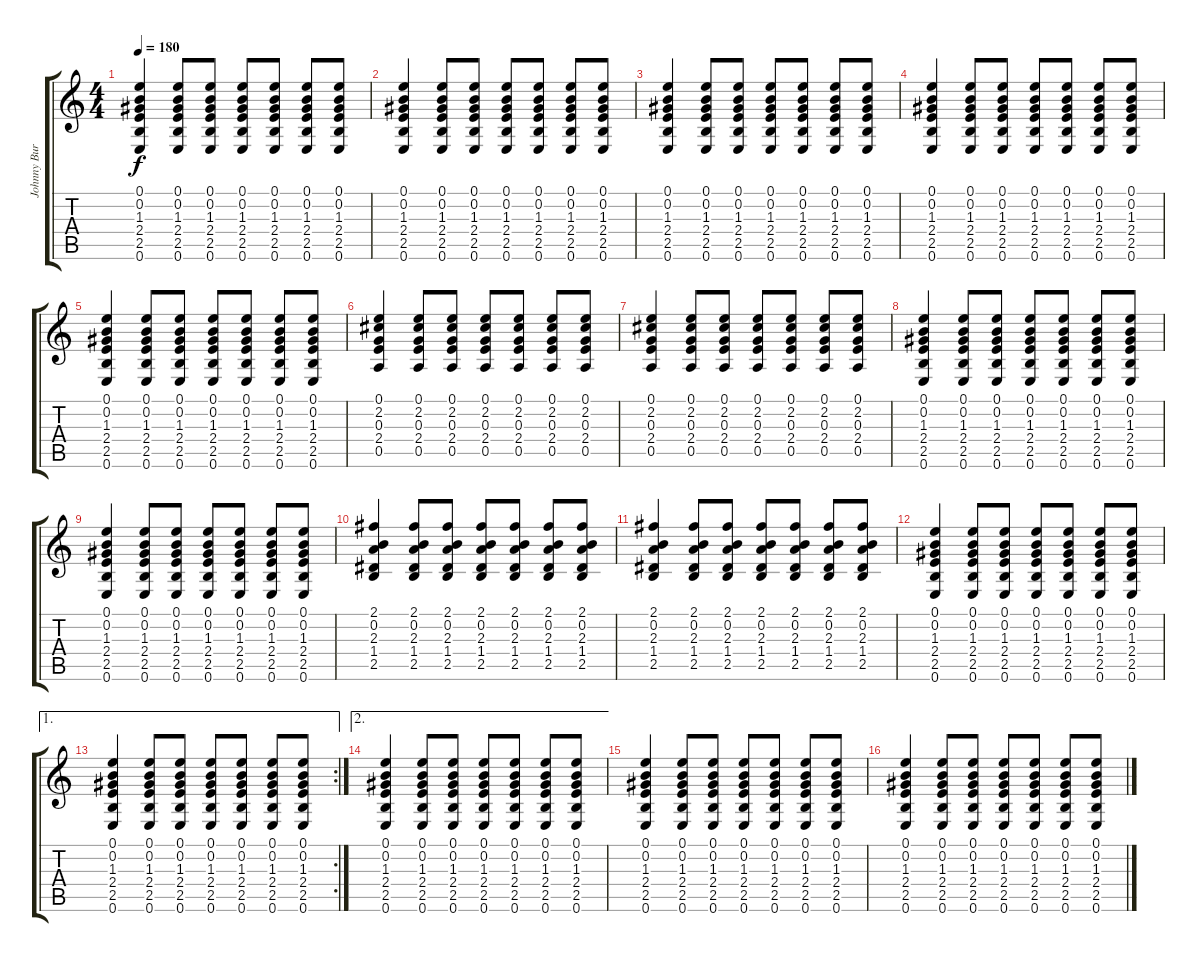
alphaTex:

\track ("Johnny Burnette" "Johnny Bur") {instrument acousticguitarsteel}
\staff {score tabs}
\tuning (E4 B3 G3 D3 A2 E2) {hide}
\ts (4 4)
\tempo 180
\clef g2
\ks c
(0.1 0.2 1.3 2.4 2.5 0.6).4{dy f} (0.1 0.2 1.3 2.4 2.5 0.6).8 (0.1 0.2 1.3 2.4 2.5 0.6).8 (0.1 0.2 1.3 2.4 2.5 0.6).8 (0.1 0.2 1.3 2.4 2.5 0.6).8 (0.1 0.2 1.3 2.4 2.5 0.6).8 (0.1 0.2 1.3 2.4 2.5 0.6).8 |
(0.1 0.2 1.3 2.4 2.5 0.6).4 (0.1 0.2 1.3 2.4 2.5 0.6).8 (0.1 0.2 1.3 2.4 2.5 0.6).8 (0.1 0.2 1.3 2.4 2.5 0.6).8 (0.1 0.2 1.3 2.4 2.5 0.6).8 (0.1 0.2 1.3 2.4 2.5 0.6).8 (0.1 0.2 1.3 2.4 2.5 0.6).8 |
(0.1 0.2 1.3 2.4 2.5 0.6).4 (0.1 0.2 1.3 2.4 2.5 0.6).8 (0.1 0.2 1.3 2.4 2.5 0.6).8 (0.1 0.2 1.3 2.4 2.5 0.6).8 (0.1 0.2 1.3 2.4 2.5 0.6).8 (0.1 0.2 1.3 2.4 2.5 0.6).8 (0.1 0.2 1.3 2.4 2.5 0.6).8 |
(0.1 0.2 1.3 2.4 2.5 0.6).4 (0.1 0.2 1.3 2.4 2.5 0.6).8 (0.1 0.2 1.3 2.4 2.5 0.6).8 (0.1 0.2 1.3 2.4 2.5 0.6).8 (0.1 0.2 1.3 2.4 2.5 0.6).8 (0.1 0.2 1.3 2.4 2.5 0.6).8 (0.1 0.2 1.3 2.4 2.5 0.6).8 |
(0.1 0.2 1.3 2.4 2.5 0.6).4 (0.1 0.2 1.3 2.4 2.5 0.6).8 (0.1 0.2 1.3 2.4 2.5 0.6).8 (0.1 0.2 1.3 2.4 2.5 0.6).8 (0.1 0.2 1.3 2.4 2.5 0.6).8 (0.1 0.2 1.3 2.4 2.5 0.6).8 (0.1 0.2 1.3 2.4 2.5 0.6).8 |
(0.1 2.2 0.3 2.4 0.5).4 (0.1 2.2 0.3 2.4 0.5).8 (0.1 2.2 0.3 2.4 0.5).8 (0.1 2.2 0.3 2.4 0.5).8 (0.1 2.2 0.3 2.4 0.5).8 (0.1 2.2 0.3 2.4 0.5).8 (0.1 2.2 0.3 2.4 0.5).8 |
(0.1 2.2 0.3 2.4 0.5).4 (0.1 2.2 0.3 2.4 0.5).8 (0.1 2.2 0.3 2.4 0.5).8 (0.1 2.2 0.3 2.4 0.5).8 (0.1 2.2 0.3 2.4 0.5).8 (0.1 2.2 0.3 2.4 0.5).8 (0.1 2.2 0.3 2.4 0.5).8 |
(0.1 0.2 1.3 2.4 2.5 0.6).4 (0.1 0.2 1.3 2.4 2.5 0.6).8 (0.1 0.2 1.3 2.4 2.5 0.6).8 (0.1 0.2 1.3 2.4 2.5 0.6).8 (0.1 0.2 1.3 2.4 2.5 0.6).8 (0.1 0.2 1.3 2.4 2.5 0.6).8 (0.1 0.2 1.3 2.4 2.5 0.6).8 |
(0.1 0.2 1.3 2.4 2.5 0.6).4 (0.1 0.2 1.3 2.4 2.5 0.6).8 (0.1 0.2 1.3 2.4 2.5 0.6).8 (0.1 0.2 1.3 2.4 2.5 0.6).8 (0.1 0.2 1.3 2.4 2.5 0.6).8 (0.1 0.2 1.3 2.4 2.5 0.6).8 (0.1 0.2 1.3 2.4 2.5 0.6).8 |
(2.1 0.2 2.3 1.4 2.5).4 (2.1 0.2 2.3 1.4 2.5).8 (2.1 0.2 2.3 1.4 2.5).8 (2.1 0.2 2.3 1.4 2.5).8 (2.1 0.2 2.3 1.4 2.5).8 (2.1 0.2 2.3 1.4 2.5).8 (2.1 0.2 2.3 1.4 2.5).8 |
(2.1 0.2 2.3 1.4 2.5).4 (2.1 0.2 2.3 1.4 2.5).8 (2.1 0.2 2.3 1.4 2.5).8 (2.1 0.2 2.3 1.4 2.5).8 (2.1 0.2 2.3 1.4 2.5).8 (2.1 0.2 2.3 1.4 2.5).8 (2.1 0.2 2.3 1.4 2.5).8 |
(0.1 0.2 1.3 2.4 2.5 0.6).4 (0.1 0.2 1.3 2.4 2.5 0.6).8 (0.1 0.2 1.3 2.4 2.5 0.6).8 (0.1 0.2 1.3 2.4 2.5 0.6).8 (0.1 0.2 1.3 2.4 2.5 0.6).8 (0.1 0.2 1.3 2.4 2.5 0.6).8 (0.1 0.2 1.3 2.4 2.5 0.6).8 |
\ae 1
\rc 2
(0.1 0.2 1.3 2.4 2.5 0.6).4 (0.1 0.2 1.3 2.4 2.5 0.6).8 (0.1 0.2 1.3 2.4 2.5 0.6).8 (0.1 0.2 1.3 2.4 2.5 0.6).8 (0.1 0.2 1.3 2.4 2.5 0.6).8 (0.1 0.2 1.3 2.4 2.5 0.6).8 (0.1 0.2 1.3 2.4 2.5 0.6).8 |
\ae 2
(0.1 0.2 1.3 2.4 2.5 0.6).4 (0.1 0.2 1.3 2.4 2.5 0.6).8 (0.1 0.2 1.3 2.4 2.5 0.6).8 (0.1 0.2 1.3 2.4 2.5 0.6).8 (0.1 0.2 1.3 2.4 2.5 0.6).8 (0.1 0.2 1.3 2.4 2.5 0.6).8 (0.1 0.2 1.3 2.4 2.5 0.6).8 |
(0.1 0.2 1.3 2.4 2.5 0.6).4 (0.1 0.2 1.3 2.4 2.5 0.6).8 (0.1 0.2 1.3 2.4 2.5 0.6).8 (0.1 0.2 1.3 2.4 2.5 0.6).8 (0.1 0.2 1.3 2.4 2.5 0.6).8 (0.1 0.2 1.3 2.4 2.5 0.6).8 (0.1 0.2 1.3 2.4 2.5 0.6).8 |
(0.1 0.2 1.3 2.4 2.5 0.6).4 (0.1 0.2 1.3 2.4 2.5 0.6).8 (0.1 0.2 1.3 2.4 2.5 0.6).8 (0.1 0.2 1.3 2.4 2.5 0.6).8 (0.1 0.2 1.3 2.4 2.5 0.6).8 (0.1 0.2 1.3 2.4 2.5 0.6).8 (0.1 0.2 1.3 2.4 2.5 0.6).8
